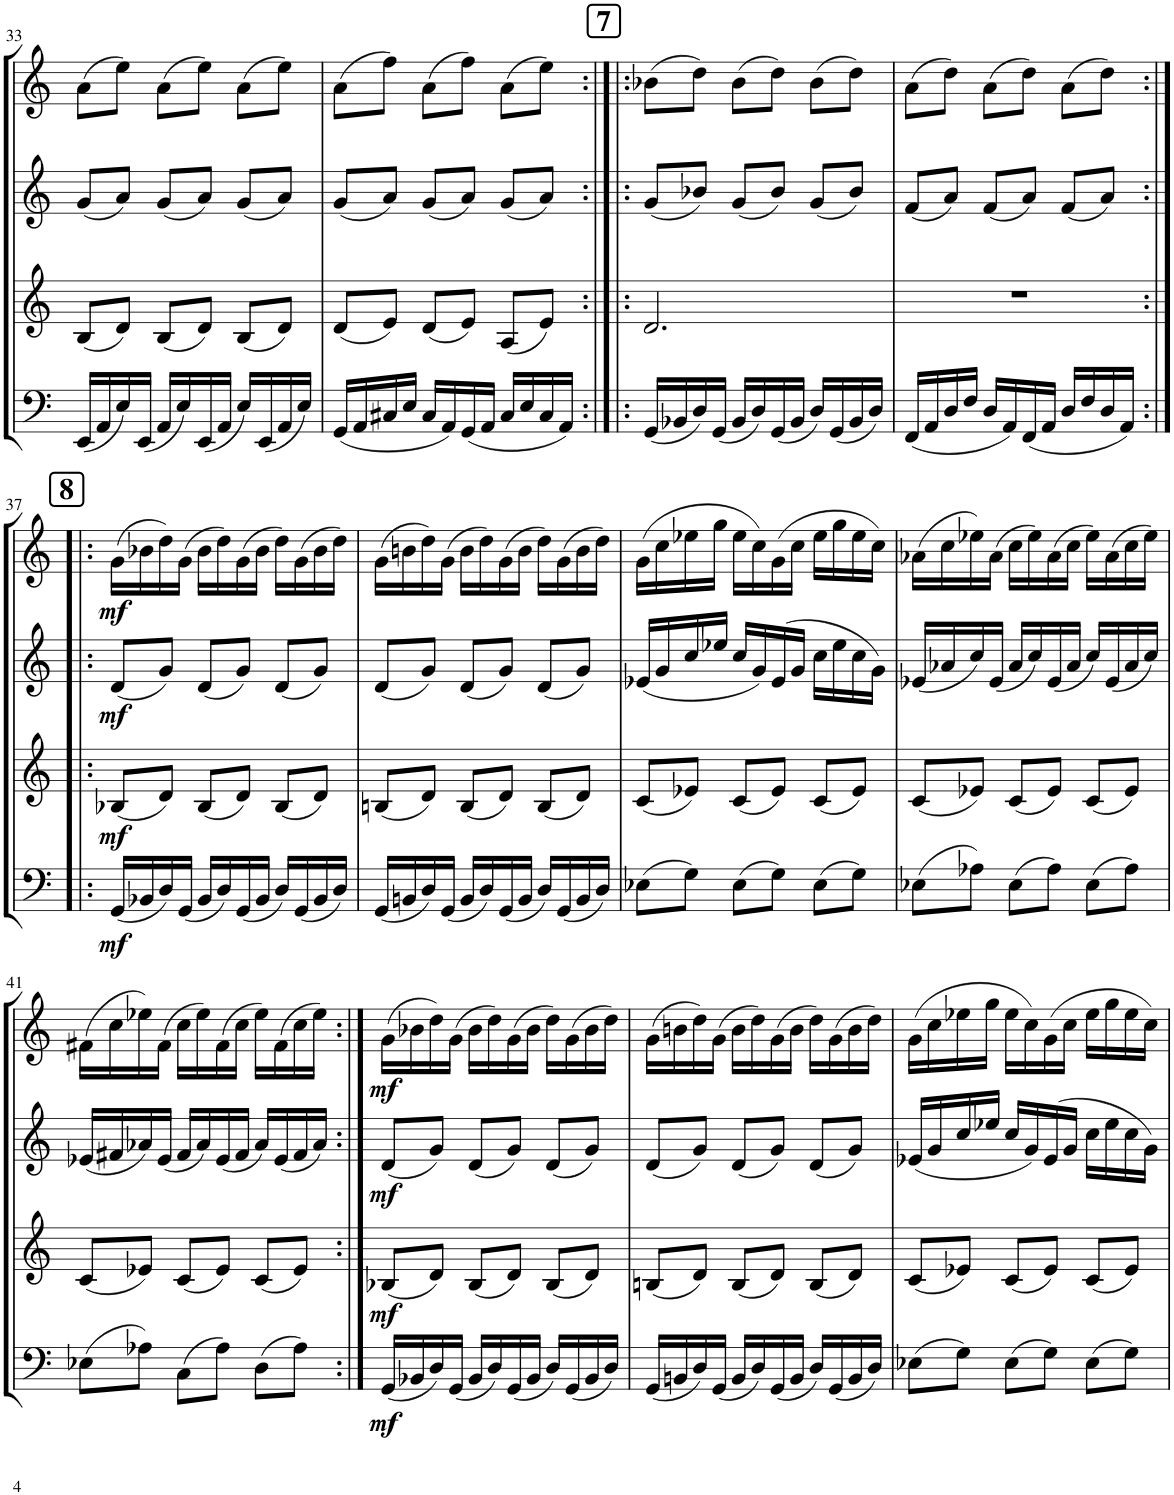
**kern	**dynam	**kern	**dynam	**kern	**dynam	**kern	**dynam
*part4	*part4	*part3	*part3	*part2	*part2	*part1	*part1
*staff4	*staff4	*staff3	*staff3	*staff2	*staff2	*staff1	*staff1
*I"Bassoon	*	*I"Bb Clarinet	*	*I"Oboe	*	*I"Flute	*
*I'Bsn	*	*I'Cl	*	*I'Ob	*	*I'Fl	*
!!LO:PB:g=z
*clefF4	*	*clefG2	*	*clefG2	*	*clefG2	*
*	*	*ITrd1c2	*	*	*	*	*
*k[]	*	*k[]	*	*k[]	*	*k[]	*
*M3/4	*	*M3/4	*	*M3/4	*	*M3/4	*
=33	=33	=33	=33	=33	=33	=33	=33
(16EE/LL	.	(8B/L	.	(8g/L	.	(8a\L	.
16AA/	.	.	.	.	.	.	.
16E/)	.	8d/J)	.	8a/J)	.	8ee\J)	.
(16EE/JJ	.	.	.	.	.	.	.
16AA/LL	.	(8B/L	.	(8g/L	.	(8a\L	.
16E/)	.	.	.	.	.	.	.
(16EE/	.	8d/J)	.	8a/J)	.	8ee\J)	.
16AA/JJ	.	.	.	.	.	.	.
16E/LL)	.	(8B/L	.	(8g/L	.	(8a\L	.
(16EE/	.	.	.	.	.	.	.
16AA/	.	8d/J)	.	8a/J)	.	8ee\J)	.
16E/JJ)	.	.	.	.	.	.	.
=34	=34	=34	=34	=34	=34	=34	=34
(16GG/LL	.	(8d/L	.	(8g/L	.	(8a\L	.
16AA/	.	.	.	.	.	.	.
16C#X/	.	8e/J)	.	8a/J)	.	8ff\J)	.
16E/JJ	.	.	.	.	.	.	.
16C#/LL	.	(8d/L	.	(8g/L	.	(8a\L	.
16AA/)	.	.	.	.	.	.	.
(16GG/	.	8e/J)	.	8a/J)	.	8ff\J)	.
16AA/JJ	.	.	.	.	.	.	.
16C#/LL	.	(8A/L	.	(8g/L	.	(8a\L	.
16E/	.	.	.	.	.	.	.
16C#/	.	8e/J)	.	8a/J)	.	8ee\J)	.
16AA/JJ)	.	.	.	.	.	.	.
!!LO:REH:place=s1:a:B:cj:fs=14:t=7
=35:|!|:	=35:|!|:	=35:|!|:	=35:|!|:	=35:|!|:	=35:|!|:	=35:|!|:	=35:|!|:
(16GG/LL	.	2.d/	.	(8g/L	.	(8b-X\L	.
16BB-X/	.	.	.	.	.	.	.
16D/)	.	.	.	8b-X/J)	.	8dd\J)	.
(16GG/JJ	.	.	.	.	.	.	.
16BB-/LL	.	.	.	(8g/L	.	(8b-\L	.
16D/)	.	.	.	.	.	.	.
(16GG/	.	.	.	8b-/J)	.	8dd\J)	.
16BB-/JJ	.	.	.	.	.	.	.
16D/LL)	.	.	.	(8g/L	.	(8b-\L	.
(16GG/	.	.	.	.	.	.	.
16BB-/	.	.	.	8b-/J)	.	8dd\J)	.
16D/JJ)	.	.	.	.	.	.	.
=36	=36	=36	=36	=36	=36	=36	=36
(16FF/LL	.	2.r	.	(8f/L	.	(8a\L	.
16AA/	.	.	.	.	.	.	.
16D/	.	.	.	8a/J)	.	8dd\J)	.
16F/JJ	.	.	.	.	.	.	.
16D/LL	.	.	.	(8f/L	.	(8a\L	.
16AA/)	.	.	.	.	.	.	.
(16FF/	.	.	.	8a/J)	.	8dd\J)	.
16AA/JJ	.	.	.	.	.	.	.
16D/LL	.	.	.	(8f/L	.	(8a\L	.
16F/	.	.	.	.	.	.	.
16D/	.	.	.	8a/J)	.	8dd\J)	.
16AA/JJ)	.	.	.	.	.	.	.
!!LO:LB:g=z
!!LO:REH:place=s1:a:B:cj:fs=14:t=8
=37:|!|:	=37:|!|:	=37:|!|:	=37:|!|:	=37:|!|:	=37:|!|:	=37:|!|:	=37:|!|:
!	!LO:DY:b	!	!LO:DY:b	!	!LO:DY:b	!	!LO:DY:b
(16GG/LL	mf	(8B-X/L	mf	(8d/L	mf	(16g\LL	mf
16BB-X/	.	.	.	.	.	16b-X\	.
16D/)	.	8d/J)	.	8g/J)	.	16dd\)	.
(16GG/JJ	.	.	.	.	.	(16g\JJ	.
16BB-/LL	.	(8B-/L	.	(8d/L	.	16b-\LL	.
16D/)	.	.	.	.	.	16dd\)	.
(16GG/	.	8d/J)	.	8g/J)	.	(16g\	.
16BB-/JJ	.	.	.	.	.	16b-\JJ	.
16D/LL)	.	(8B-/L	.	(8d/L	.	16dd\LL)	.
(16GG/	.	.	.	.	.	(16g\	.
16BB-/	.	8d/J)	.	8g/J)	.	16b-\	.
16D/JJ)	.	.	.	.	.	16dd\JJ)	.
=38	=38	=38	=38	=38	=38	=38	=38
(16GG/LL	.	(8Bn/L	.	(8d/L	.	(16g\LL	.
16BBn/	.	.	.	.	.	16bn\	.
16D/)	.	8d/J)	.	8g/J)	.	16dd\)	.
(16GG/JJ	.	.	.	.	.	(16g\JJ	.
16BB/LL	.	(8B/L	.	(8d/L	.	16b\LL	.
16D/)	.	.	.	.	.	16dd\)	.
(16GG/	.	8d/J)	.	8g/J)	.	(16g\	.
16BB/JJ	.	.	.	.	.	16b\JJ	.
16D/LL)	.	(8B/L	.	(8d/L	.	16dd\LL)	.
(16GG/	.	.	.	.	.	(16g\	.
16BB/	.	8d/J)	.	8g/J)	.	16b\	.
16D/JJ)	.	.	.	.	.	16dd\JJ)	.
=39	=39	=39	=39	=39	=39	=39	=39
(8E-X\L	.	(8c/L	.	(16e-X/LL	.	(16g\LL	.
.	.	.	.	16g/	.	16cc\	.
8G\J)	.	8e-X/J)	.	16cc/	.	16ee-X\	.
.	.	.	.	16ee-X/JJ	.	16gg\JJ	.
(8E-\L	.	(8c/L	.	16cc/LL	.	16ee-\LL	.
.	.	.	.	16g/)	.	16cc\)	.
8G\J)	.	8e-/J)	.	(16e-/	.	(16g\	.
.	.	.	.	16g/JJ	.	16cc\JJ	.
(8E-\L	.	(8c/L	.	16cc\LL	.	16ee-\LL	.
.	.	.	.	16ee-\	.	16gg\	.
8G\J)	.	8e-/J)	.	16cc\	.	16ee-\	.
.	.	.	.	16g\JJ)	.	16cc\JJ)	.
=40	=40	=40	=40	=40	=40	=40	=40
(8E-X\L	.	(8c/L	.	(16e-X/LL	.	(16a-X\LL	.
.	.	.	.	16a-X/	.	16cc\	.
8A-X\J)	.	8e-X/J)	.	16cc/)	.	16ee-X\)	.
.	.	.	.	(16e-/JJ	.	(16a-\JJ	.
(8E-\L	.	(8c/L	.	16a-/LL	.	16cc\LL	.
.	.	.	.	16cc/)	.	16ee-\)	.
8A-\J)	.	8e-/J)	.	(16e-/	.	(16a-\	.
.	.	.	.	16a-/JJ	.	16cc\JJ	.
(8E-\L	.	(8c/L	.	16cc/LL)	.	16ee-\LL)	.
.	.	.	.	(16e-/	.	(16a-\	.
8A-\J)	.	8e-/J)	.	16a-/	.	16cc\	.
.	.	.	.	16cc/JJ)	.	16ee-\JJ)	.
!!LO:LB:g=z
=41	=41	=41	=41	=41	=41	=41	=41
(8E-X\L	.	(8c/L	.	(16e-X/LL	.	(16f#X\LL	.
.	.	.	.	16f#X/	.	16cc\	.
8A-X\J)	.	8e-X/J)	.	16a-X/)	.	16ee-X\)	.
.	.	.	.	(16e-/JJ	.	(16f#\JJ	.
(8C\L	.	(8c/L	.	16f#/LL	.	16cc\LL	.
.	.	.	.	16a-/)	.	16ee-\)	.
8A-\J)	.	8e-/J)	.	(16e-/	.	(16f#\	.
.	.	.	.	16f#/JJ	.	16cc\JJ	.
(8D\L	.	(8c/L	.	16a-/LL)	.	16ee-\LL)	.
.	.	.	.	(16e-/	.	(16f#\	.
8A-\J)	.	8e-/J)	.	16f#/	.	16cc\	.
.	.	.	.	16a-/JJ)	.	16ee-\JJ)	.
=42:|!	=42:|!	=42:|!	=42:|!	=42:|!	=42:|!	=42:|!	=42:|!
!	!LO:DY:b	!	!LO:DY:b	!	!LO:DY:b	!	!LO:DY:b
(16GG/LL	mf	(8B-X/L	mf	(8d/L	mf	(16g\LL	mf
16BB-X/	.	.	.	.	.	16b-X\	.
16D/)	.	8d/J)	.	8g/J)	.	16dd\)	.
(16GG/JJ	.	.	.	.	.	(16g\JJ	.
16BB-/LL	.	(8B-/L	.	(8d/L	.	16b-\LL	.
16D/)	.	.	.	.	.	16dd\)	.
(16GG/	.	8d/J)	.	8g/J)	.	(16g\	.
16BB-/JJ	.	.	.	.	.	16b-\JJ	.
16D/LL)	.	(8B-/L	.	(8d/L	.	16dd\LL)	.
(16GG/	.	.	.	.	.	(16g\	.
16BB-/	.	8d/J)	.	8g/J)	.	16b-\	.
16D/JJ)	.	.	.	.	.	16dd\JJ)	.
=43	=43	=43	=43	=43	=43	=43	=43
(16GG/LL	.	(8Bn/L	.	(8d/L	.	(16g\LL	.
16BBn/	.	.	.	.	.	16bn\	.
16D/)	.	8d/J)	.	8g/J)	.	16dd\)	.
(16GG/JJ	.	.	.	.	.	(16g\JJ	.
16BB/LL	.	(8B/L	.	(8d/L	.	16b\LL	.
16D/)	.	.	.	.	.	16dd\)	.
(16GG/	.	8d/J)	.	8g/J)	.	(16g\	.
16BB/JJ	.	.	.	.	.	16b\JJ	.
16D/LL)	.	(8B/L	.	(8d/L	.	16dd\LL)	.
(16GG/	.	.	.	.	.	(16g\	.
16BB/	.	8d/J)	.	8g/J)	.	16b\	.
16D/JJ)	.	.	.	.	.	16dd\JJ)	.
=44	=44	=44	=44	=44	=44	=44	=44
(8E-X\L	.	(8c/L	.	(16e-X/LL	.	(16g\LL	.
.	.	.	.	16g/	.	16cc\	.
8G\J)	.	8e-X/J)	.	16cc/	.	16ee-X\	.
.	.	.	.	16ee-X/JJ	.	16gg\JJ	.
(8E-\L	.	(8c/L	.	16cc/LL	.	16ee-\LL	.
.	.	.	.	16g/)	.	16cc\)	.
8G\J)	.	8e-/J)	.	(16e-/	.	(16g\	.
.	.	.	.	16g/JJ	.	16cc\JJ	.
(8E-\L	.	(8c/L	.	16cc\LL	.	16ee-\LL	.
.	.	.	.	16ee-\	.	16gg\	.
8G\J)	.	8e-/J)	.	16cc\	.	16ee-\	.
.	.	.	.	16g\JJ)	.	16cc\JJ)	.
=	=	=	=	=	=	=	=
*-	*-	*-	*-	*-	*-	*-	*-
